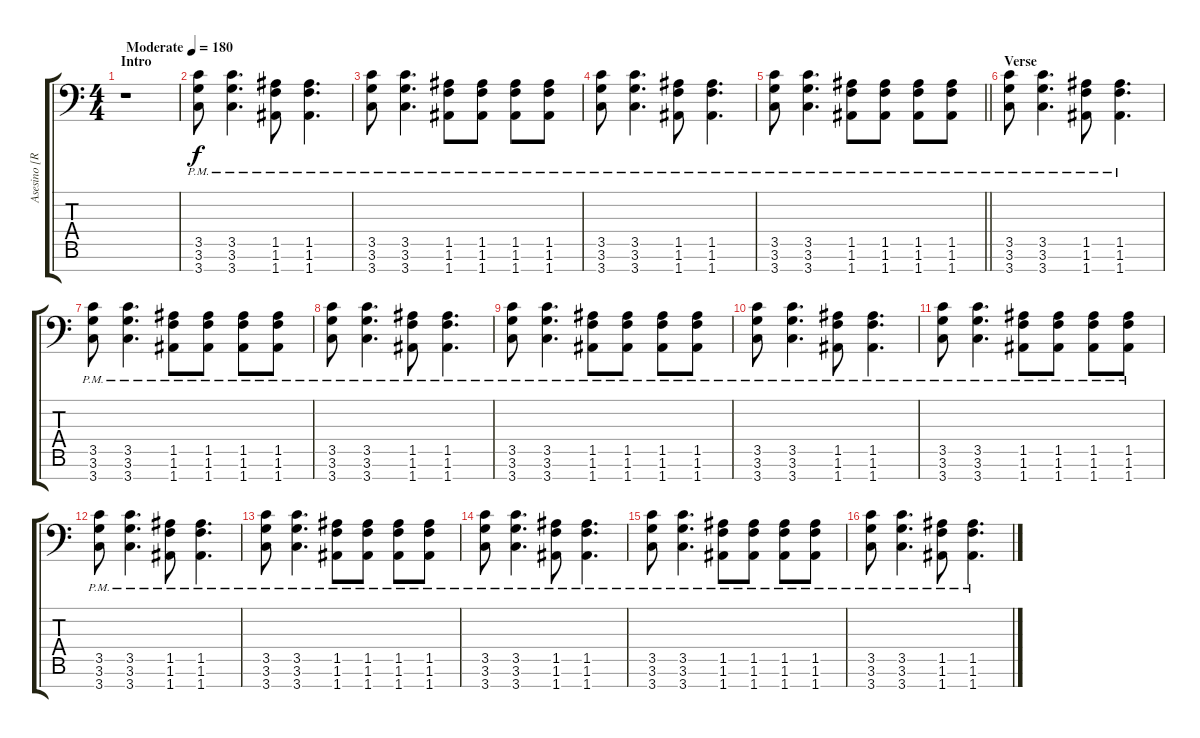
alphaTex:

\track ("Asesino [Right Channel]" "Asesino [R") {instrument distortionguitar}
\staff {score tabs}
\tuning (E4 B3 G3 D3 A2 E2 A1) {hide}
\ts (4 4)
\section ("" "Intro")
\tempo (180 "Moderate")
\clef f4
\ks c
r.1{dy f instrument distortionguitar} |
(3.5{pm} 3.6{pm} 3.7{pm}).8 (3.5{pm} 3.6{pm} 3.7{pm}).4{d} (1.5{pm} 1.6{pm} 1.7{pm}).8 (1.5{pm} 1.6{pm} 1.7{pm}).4{d} |
(3.5{pm} 3.6{pm} 3.7{pm}).8 (3.5{pm} 3.6{pm} 3.7{pm}).4{d} (1.5{pm} 1.6{pm} 1.7{pm}).8 (1.5{pm} 1.6{pm} 1.7{pm}).8 (1.5{pm} 1.6{pm} 1.7{pm}).8 (1.5{pm} 1.6{pm} 1.7{pm}).8 |
(3.5{pm} 3.6{pm} 3.7{pm}).8 (3.5{pm} 3.6{pm} 3.7{pm}).4{d} (1.5{pm} 1.6{pm} 1.7{pm}).8 (1.5{pm} 1.6{pm} 1.7{pm}).4{d} |
\barLineRight lightlight
(3.5{pm} 3.6{pm} 3.7{pm}).8 (3.5{pm} 3.6{pm} 3.7{pm}).4{d} (1.5{pm} 1.6{pm} 1.7{pm}).8 (1.5{pm} 1.6{pm} 1.7{pm}).8 (1.5{pm} 1.6{pm} 1.7{pm}).8 (1.5{pm} 1.6{pm} 1.7{pm}).8 |
\section ("" "Verse")
(3.5{pm} 3.6{pm} 3.7{pm}).8 (3.5{pm} 3.6{pm} 3.7{pm}).4{d} (1.5{pm} 1.6{pm} 1.7{pm}).8 (1.5{pm} 1.6{pm} 1.7{pm}).4{d} |
(3.5{pm} 3.6{pm} 3.7{pm}).8 (3.5{pm} 3.6{pm} 3.7{pm}).4{d} (1.5{pm} 1.6{pm} 1.7{pm}).8 (1.5{pm} 1.6{pm} 1.7{pm}).8 (1.5{pm} 1.6{pm} 1.7{pm}).8 (1.5{pm} 1.6{pm} 1.7{pm}).8 |
(3.5{pm} 3.6{pm} 3.7{pm}).8 (3.5{pm} 3.6{pm} 3.7{pm}).4{d} (1.5{pm} 1.6{pm} 1.7{pm}).8 (1.5{pm} 1.6{pm} 1.7{pm}).4{d} |
(3.5{pm} 3.6{pm} 3.7{pm}).8 (3.5{pm} 3.6{pm} 3.7{pm}).4{d} (1.5{pm} 1.6{pm} 1.7{pm}).8 (1.5{pm} 1.6{pm} 1.7{pm}).8 (1.5{pm} 1.6{pm} 1.7{pm}).8 (1.5{pm} 1.6{pm} 1.7{pm}).8 |
(3.5{pm} 3.6{pm} 3.7{pm}).8 (3.5{pm} 3.6{pm} 3.7{pm}).4{d} (1.5{pm} 1.6{pm} 1.7{pm}).8 (1.5{pm} 1.6{pm} 1.7{pm}).4{d} |
(3.5{pm} 3.6{pm} 3.7{pm}).8 (3.5{pm} 3.6{pm} 3.7{pm}).4{d} (1.5{pm} 1.6{pm} 1.7{pm}).8 (1.5{pm} 1.6{pm} 1.7{pm}).8 (1.5{pm} 1.6{pm} 1.7{pm}).8 (1.5{pm} 1.6{pm} 1.7{pm}).8 |
(3.5{pm} 3.6{pm} 3.7{pm}).8 (3.5{pm} 3.6{pm} 3.7{pm}).4{d} (1.5{pm} 1.6{pm} 1.7{pm}).8 (1.5{pm} 1.6{pm} 1.7{pm}).4{d} |
(3.5{pm} 3.6{pm} 3.7{pm}).8 (3.5{pm} 3.6{pm} 3.7{pm}).4{d} (1.5{pm} 1.6{pm} 1.7{pm}).8 (1.5{pm} 1.6{pm} 1.7{pm}).8 (1.5{pm} 1.6{pm} 1.7{pm}).8 (1.5{pm} 1.6{pm} 1.7{pm}).8 |
(3.5{pm} 3.6{pm} 3.7{pm}).8 (3.5{pm} 3.6{pm} 3.7{pm}).4{d} (1.5{pm} 1.6{pm} 1.7{pm}).8 (1.5{pm} 1.6{pm} 1.7{pm}).4{d} |
(3.5{pm} 3.6{pm} 3.7{pm}).8 (3.5{pm} 3.6{pm} 3.7{pm}).4{d} (1.5{pm} 1.6{pm} 1.7{pm}).8 (1.5{pm} 1.6{pm} 1.7{pm}).8 (1.5{pm} 1.6{pm} 1.7{pm}).8 (1.5{pm} 1.6{pm} 1.7{pm}).8 |
(3.5{pm} 3.6{pm} 3.7{pm}).8 (3.5{pm} 3.6{pm} 3.7{pm}).4{d} (1.5{pm} 1.6{pm} 1.7{pm}).8 (1.5{pm} 1.6{pm} 1.7{pm}).4{d}
